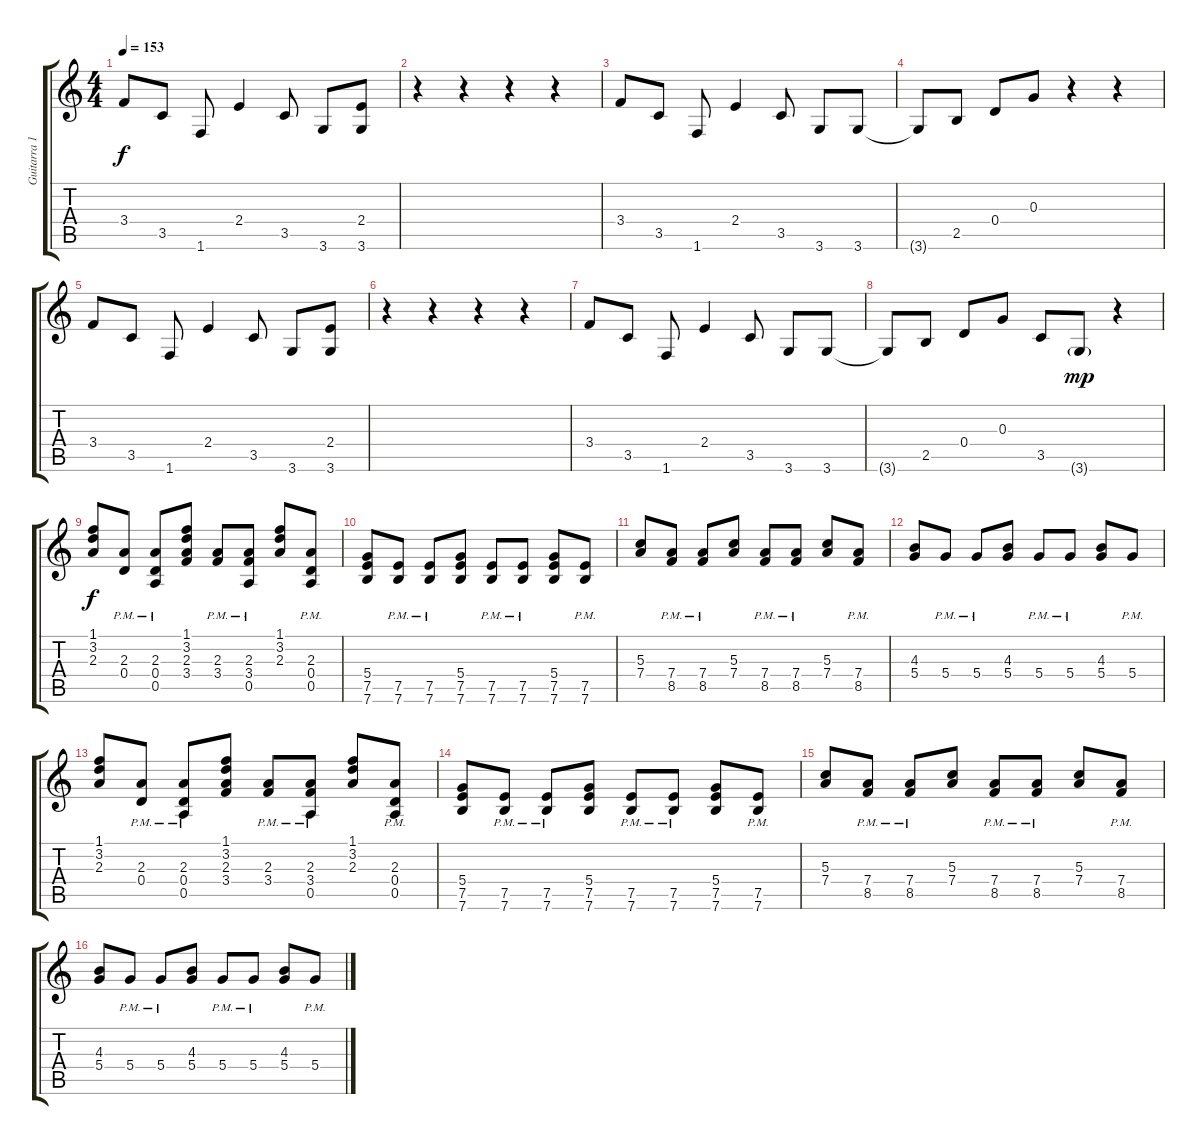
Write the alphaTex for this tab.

\track ("Guitarra 1" "Guitarra 1") {instrument overdrivenguitar}
\staff {score tabs}
\tuning (E4 B3 G3 D3 A2 E2) {hide}
\ts (4 4)
\tempo 153
\clef g2
\ks c
3.4.8{dy f volume 8} 3.5.8 1.6.8 2.4.4 3.5.8 3.6.8 (2.4 3.6).8 |
r.4 r.4 r.4 r.4 |
3.4.8{volume 8} 3.5.8 1.6.8 2.4.4 3.5.8 3.6.8 3.6.8 |
3.6{t}.8 2.5.8 0.4.8 0.3.8 r.4 r.4 |
3.4.8{volume 8} 3.5.8 1.6.8 2.4.4 3.5.8 3.6.8 (2.4 3.6).8 |
r.4 r.4 r.4 r.4 |
3.4.8{volume 8} 3.5.8 1.6.8 2.4.4 3.5.8 3.6.8 3.6.8 |
3.6{t}.8 2.5.8 0.4.8 0.3.8 3.5.8 3.6{g}.8{dy mp} r.4 |
(1.1 3.2 2.3).8{dy f} (2.3{pm} 0.4{pm}).8 (2.3{pm} 0.4{pm} 0.5{pm}).8 (1.1 3.2 2.3 3.4).8 (2.3{pm} 3.4{pm}).8 (2.3{pm} 3.4{pm} 0.5{pm}).8 (1.1 3.2 2.3).8 (2.3{pm} 0.4{pm} 0.5{pm}).8 |
(5.4 7.5 7.6).8 (7.5{pm} 7.6{pm}).8 (7.5{pm} 7.6{pm}).8 (5.4 7.5 7.6).8 (7.5{pm} 7.6{pm}).8 (7.5{pm} 7.6{pm}).8 (5.4 7.5 7.6).8 (7.5{pm} 7.6{pm}).8 |
(5.3 7.4).8 (7.4{pm} 8.5{pm}).8 (7.4{pm} 8.5{pm}).8 (5.3 7.4).8 (7.4{pm} 8.5{pm}).8 (7.4{pm} 8.5{pm}).8 (5.3 7.4).8 (7.4{pm} 8.5{pm}).8 |
(4.3 5.4).8 5.4{pm}.8 5.4{pm}.8 (4.3 5.4).8 5.4{pm}.8 5.4{pm}.8 (4.3 5.4).8 5.4{pm}.8 |
(1.1 3.2 2.3).8 (2.3{pm} 0.4{pm}).8 (2.3{pm} 0.4{pm} 0.5{pm}).8 (1.1 3.2 2.3 3.4).8 (2.3{pm} 3.4{pm}).8 (2.3{pm} 3.4{pm} 0.5{pm}).8 (1.1 3.2 2.3).8 (2.3{pm} 0.4{pm} 0.5{pm}).8 |
(5.4 7.5 7.6).8 (7.5{pm} 7.6{pm}).8 (7.5{pm} 7.6{pm}).8 (5.4 7.5 7.6).8 (7.5{pm} 7.6{pm}).8 (7.5{pm} 7.6{pm}).8 (5.4 7.5 7.6).8 (7.5{pm} 7.6{pm}).8 |
(5.3 7.4).8 (7.4{pm} 8.5{pm}).8 (7.4{pm} 8.5{pm}).8 (5.3 7.4).8 (7.4{pm} 8.5{pm}).8 (7.4{pm} 8.5{pm}).8 (5.3 7.4).8 (7.4{pm} 8.5{pm}).8 |
(4.3 5.4).8 5.4{pm}.8 5.4{pm}.8 (4.3 5.4).8 5.4{pm}.8 5.4{pm}.8 (4.3 5.4).8 5.4{pm}.8
